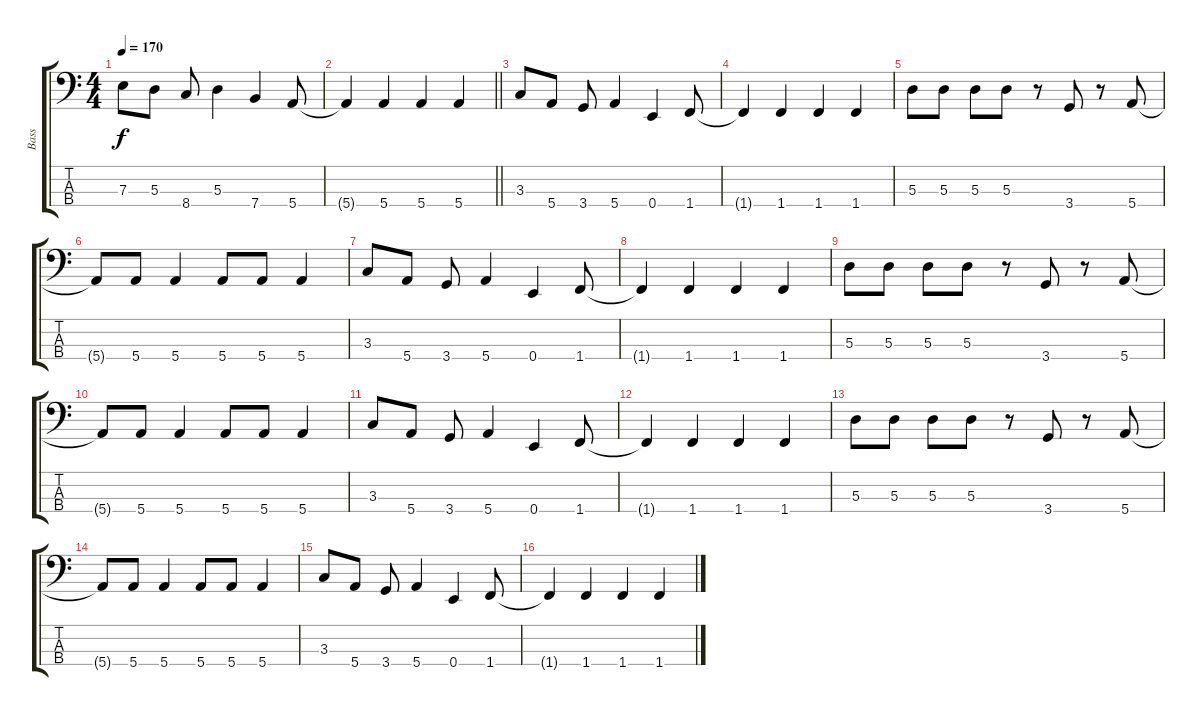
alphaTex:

\track ("Bass" "Bass") {instrument electricbasspick}
\staff {score tabs}
\tuning (G2 D2 A1 E1) {hide}
\ts (4 4)
\tempo 170
\clef f4
\ks c
7.3.8{dy f} 5.3.8 8.4.8 5.3.4 7.4.4 5.4.8 |
\barLineRight lightlight
5.4{t}.4 5.4.4 5.4.4 5.4.4 |
\section ("" "")
3.3.8 5.4.8 3.4.8 5.4.4 0.4.4 1.4.8 |
1.4{t}.4 1.4.4 1.4.4 1.4.4 |
5.3.8 5.3.8 5.3.8 5.3.8 r.8 3.4.8 r.8 5.4.8 |
5.4{t}.8 5.4.8 5.4.4 5.4.8 5.4.8 5.4.4 |
3.3.8 5.4.8 3.4.8 5.4.4 0.4.4 1.4.8 |
1.4{t}.4 1.4.4 1.4.4 1.4.4 |
5.3.8 5.3.8 5.3.8 5.3.8 r.8 3.4.8 r.8 5.4.8 |
5.4{t}.8 5.4.8 5.4.4 5.4.8 5.4.8 5.4.4 |
3.3.8 5.4.8 3.4.8 5.4.4 0.4.4 1.4.8 |
1.4{t}.4 1.4.4 1.4.4 1.4.4 |
5.3.8 5.3.8 5.3.8 5.3.8 r.8 3.4.8 r.8 5.4.8 |
5.4{t}.8 5.4.8 5.4.4 5.4.8 5.4.8 5.4.4 |
3.3.8 5.4.8 3.4.8 5.4.4 0.4.4 1.4.8 |
1.4{t}.4 1.4.4 1.4.4 1.4.4
